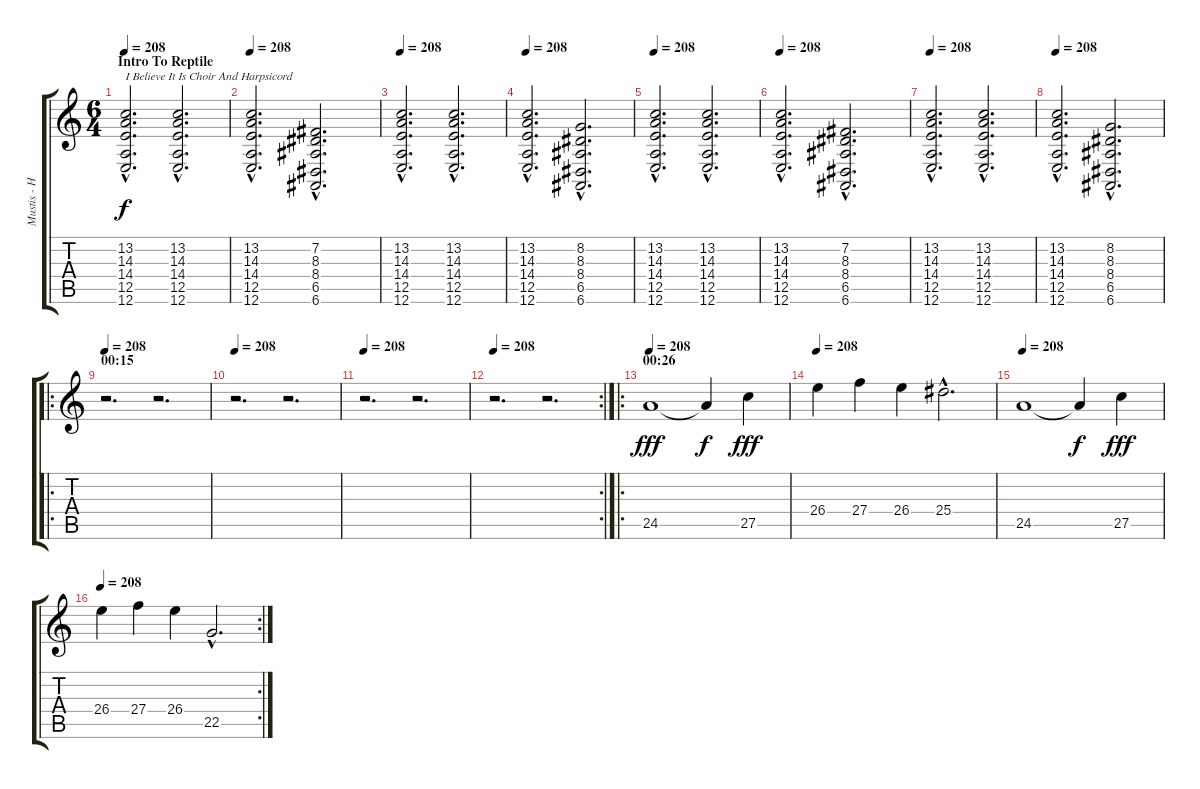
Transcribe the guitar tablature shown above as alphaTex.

\track ("Mustis - Harpsicord" "Mustis - H") {instrument acousticgrandpiano}
\staff {score tabs}
\tuning (E4 B3 G3 D3 A2 E2) {hide}
\ts (6 4)
\section ("" "Intro To Reptile")
\tempo 208
\clef g2
\ks c
(13.2{hac} 14.3{hac} 14.4{hac} 12.5{hac} 12.6{hac}).2{d txt "I Believe It Is Choir And Harpsicord" dy f instrument harpsichord} (13.2{hac} 14.3{hac} 14.4{hac} 12.5{hac} 12.6{hac}).2{d} |
\tempo 208
(13.2{hac} 14.3{hac} 14.4{hac} 12.5{hac} 12.6{hac}).2{d instrument harpsichord} (7.2{hac} 8.3{hac} 8.4{hac} 6.5{hac} 6.6{hac}).2{d} |
\tempo 208
(13.2{hac} 14.3{hac} 14.4{hac} 12.5{hac} 12.6{hac}).2{d instrument harpsichord} (13.2{hac} 14.3{hac} 14.4{hac} 12.5{hac} 12.6{hac}).2{d} |
\tempo 208
(13.2{hac} 14.3{hac} 14.4{hac} 12.5{hac} 12.6{hac}).2{d instrument harpsichord} (8.2{hac} 8.3{hac} 8.4{hac} 6.5{hac} 6.6{hac}).2{d} |
\tempo 208
(13.2{hac} 14.3{hac} 14.4{hac} 12.5{hac} 12.6{hac}).2{d instrument harpsichord} (13.2{hac} 14.3{hac} 14.4{hac} 12.5{hac} 12.6{hac}).2{d} |
\tempo 208
(13.2{hac} 14.3{hac} 14.4{hac} 12.5{hac} 12.6{hac}).2{d instrument harpsichord} (7.2{hac} 8.3{hac} 8.4{hac} 6.5{hac} 6.6{hac}).2{d} |
\tempo 208
(13.2{hac} 14.3{hac} 14.4{hac} 12.5{hac} 12.6{hac}).2{d instrument harpsichord} (13.2{hac} 14.3{hac} 14.4{hac} 12.5{hac} 12.6{hac}).2{d} |
\tempo 208
(13.2{hac} 14.3{hac} 14.4{hac} 12.5{hac} 12.6{hac}).2{d instrument harpsichord} (8.2{hac} 8.3{hac} 8.4{hac} 6.5{hac} 6.6{hac}).2{d} |
\ro
\section ("" "00:15")
\tempo 208
r.2{d} r.2{d} |
\tempo 208
r.2{d} r.2{d} |
\tempo 208
r.2{d} r.2{d} |
\rc 2
\tempo 208
r.2{d} r.2{d} |
\ro
\section ("" "00:26")
\tempo 208
24.5.1{dy fff instrument acousticgrandpiano} 24.5{t}.4{dy f} 27.5.4{dy fff} |
\tempo 208
26.4.4 27.4.4 26.4.4 25.4{hac}.2{d} |
\tempo 208
24.5.1 24.5{t}.4{dy f} 27.5.4{dy fff} |
\rc 2
\tempo 208
26.4.4 27.4.4 26.4.4 22.5{hac}.2{d}
